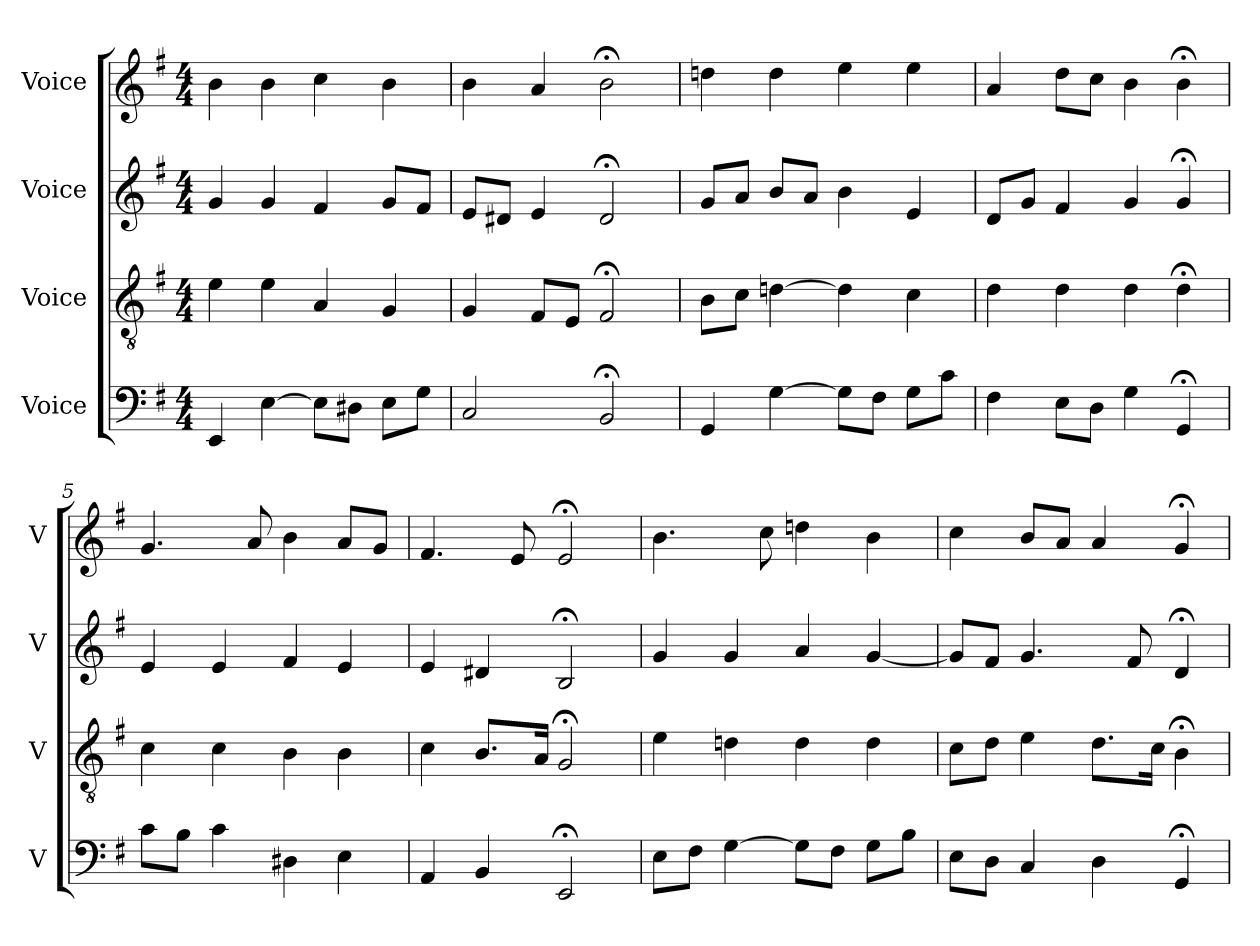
**kern	**kern	**kern	**kern
*part4	*part3	*part2	*part1
*staff4	*staff3	*staff2	*staff1
*I"Voice	*I"Voice	*I"Voice	*I"Voice
*I'V	*I'V	*I'V	*I'V
*clefF4	*clefGv2	*clefG2	*clefG2
*k[f#]	*k[f#]	*k[f#]	*k[f#]
*M4/4	*M4/4	*M4/4	*M4/4
*MM100	*MM100	*MM100	*MM100
=1	=1	=1	=1
4EE/	4e\	4g/	4b\
[4E\	4e\	4g/	4b\
8E\L]	4A/	4f#/	4cc\
8D#X\J	.	.	.
8E\L	4G/	8g/L	4b\
8G\J	.	8f#/J	.
=2	=2	=2	=2
2C/	4G/	8e/L	4b\
.	.	8d#X/J	.
.	8F#/L	4e/	4a/
.	8E/J	.	.
2BB;/	2F#;/	2d#;/	2b;\
=3	=3	=3	=3
4GG/	8B\L	8g/L	4ddn\
.	8c\J	8a/J	.
[4G\	[4dn\	8b/L	4dd\
.	.	8a/J	.
8G\L]	4d\]	4b\	4ee\
8F#\J	.	.	.
8G\L	4c\	4e/	4ee\
8c\J	.	.	.
=4	=4	=4	=4
4F#\	4d\	8d/L	4a/
.	.	8g/J	.
8E\L	4d\	4f#/	8dd\L
8D\J	.	.	8cc\J
4G\	4d\	4g/	4b\
4GG;/	4d;\	4g;/	4b;\
!!LO:LB:g=z
=5	=5	=5	=5
8c\L	4c\	4e/	4.g/
8B\J	.	.	.
4c\	4c\	4e/	.
.	.	.	8a/
4D#X\	4B\	4f#/	4b\
4E\	4B\	4e/	8a/L
.	.	.	8g/J
=6	=6	=6	=6
4AA/	4c\	4e/	4.f#/
4BB/	8.B/L	4d#X/	.
.	.	.	8e/
.	16A/Jk	.	.
2EE;/	2G;/	2B;/	2e;/
=7	=7	=7	=7
8E\L	4e\	4g/	4.b\
8F#\J	.	.	.
[4G\	4dn\	4g/	.
.	.	.	8cc\
8G\L]	4d\	4a/	4ddn\
8F#\J	.	.	.
8G\L	4d\	[4g/	4b\
8B\J	.	.	.
=8	=8	=8	=8
8E\L	8c\L	8g/L]	4cc\
8D\J	8d\J	8f#/J	.
4C/	4e\	4.g/	8b/L
.	.	.	8a/J
4D\	8.d\L	.	4a/
.	.	8f#/	.
.	16c\Jk	.	.
4GG;/	4B;\	4d;/	4g;/
=	=	=	=
*-	*-	*-	*-
